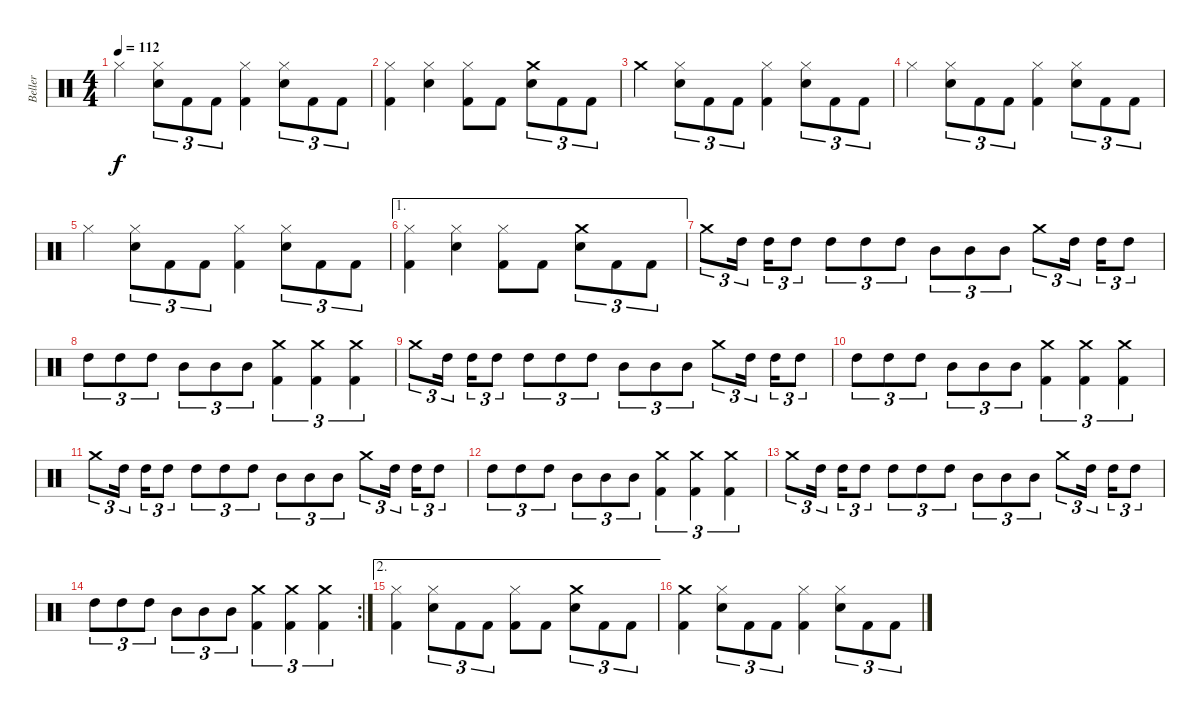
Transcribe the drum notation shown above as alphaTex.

\track ("Beller" "Beller") {instrument percussion}
\staff {score}
\articulation defaults
\ts (4 4)
\tempo 112
\clef neutral
\ks c "Hi-Hat (closed)".4{dy f}
("Hi-Hat (closed)" "Snare (hit) 2").8{tu (3 2)} "Kick (hit) 2".8{tu (3 2)} "Kick (hit) 2".8{tu (3 2)} ("Hi-Hat (closed)" "Kick (hit) 2").4 ("Hi-Hat (closed)" "Snare (hit) 2").8{tu (3 2)} "Kick (hit) 2".8{tu (3 2)} "Kick (hit) 2".8{tu (3 2)} |
("Hi-Hat (closed)" "Kick (hit) 2").4 ("Hi-Hat (closed)" "Snare (hit) 2").4 ("Hi-Hat (closed)" "Kick (hit) 2").8 "Kick (hit) 2".8 ("Crash medium (hit)" "Snare (hit) 2").8{tu (3 2)} "Kick (hit) 2".8{tu (3 2)} "Kick (hit) 2".8{tu (3 2)} |
"Crash medium (hit)".4 ("Hi-Hat (closed)" "Snare (hit) 2").8{tu (3 2)} "Kick (hit) 2".8{tu (3 2)} "Kick (hit) 2".8{tu (3 2)} ("Hi-Hat (closed)" "Kick (hit) 2").4 ("Hi-Hat (closed)" "Snare (hit) 2").8{tu (3 2)} "Kick (hit) 2".8{tu (3 2)} "Kick (hit) 2".8{tu (3 2)} |
"Hi-Hat (closed)".4 ("Hi-Hat (closed)" "Snare (hit) 2").8{tu (3 2)} "Kick (hit) 2".8{tu (3 2)} "Kick (hit) 2".8{tu (3 2)} ("Hi-Hat (closed)" "Kick (hit) 2").4 ("Hi-Hat (closed)" "Snare (hit) 2").8{tu (3 2)} "Kick (hit) 2".8{tu (3 2)} "Kick (hit) 2".8{tu (3 2)} |
"Hi-Hat (closed)".4 ("Hi-Hat (closed)" "Snare (hit) 2").8{tu (3 2)} "Kick (hit) 2".8{tu (3 2)} "Kick (hit) 2".8{tu (3 2)} ("Hi-Hat (closed)" "Kick (hit) 2").4 ("Hi-Hat (closed)" "Snare (hit) 2").8{tu (3 2)} "Kick (hit) 2".8{tu (3 2)} "Kick (hit) 2".8{tu (3 2)} |
\ae 1
("Hi-Hat (closed)" "Kick (hit) 2").4 ("Hi-Hat (closed)" "Snare (hit) 2").4 ("Hi-Hat (closed)" "Kick (hit) 2").8 "Kick (hit) 2".8 ("Crash medium (hit)" "Snare (hit) 2").8{tu (3 2)} "Kick (hit) 2".8{tu (3 2)} "Kick (hit) 2".8{tu (3 2)} |
"Crash medium (hit)".8{tu (3 2)} "High Tom (hit)".16{tu (3 2) beam splitsecondary} "High Tom (hit)".16{tu (3 2)} "High Tom (hit)".8{tu (3 2)} "High Tom (hit)".8{tu (3 2)} "High Tom (hit)".8{tu (3 2)} "High Tom (hit)".8{tu (3 2)} "Mid Tom (hit)".8{tu (3 2)} "Mid Tom (hit)".8{tu (3 2)} "Mid Tom (hit)".8{tu (3 2)} "Crash medium (hit)".8{tu (3 2)} "High Tom (hit)".16{tu (3 2) beam splitsecondary} "High Tom (hit)".16{tu (3 2)} "High Tom (hit)".8{tu (3 2)} |
"High Tom (hit)".8{tu (3 2)} "High Tom (hit)".8{tu (3 2)} "High Tom (hit)".8{tu (3 2)} "Mid Tom (hit)".8{tu (3 2)} "Mid Tom (hit)".8{tu (3 2)} "Mid Tom (hit)".8{tu (3 2)} ("Crash medium (hit)" "Kick (hit) 2").4{tu (3 2)} ("Crash medium (hit)" "Kick (hit) 2").4{tu (3 2)} ("Crash medium (hit)" "Kick (hit) 2").4{tu (3 2)} |
"Crash medium (hit)".8{tu (3 2)} "High Tom (hit)".16{tu (3 2) beam splitsecondary} "High Tom (hit)".16{tu (3 2)} "High Tom (hit)".8{tu (3 2)} "High Tom (hit)".8{tu (3 2)} "High Tom (hit)".8{tu (3 2)} "High Tom (hit)".8{tu (3 2)} "Mid Tom (hit)".8{tu (3 2)} "Mid Tom (hit)".8{tu (3 2)} "Mid Tom (hit)".8{tu (3 2)} "Crash medium (hit)".8{tu (3 2)} "High Tom (hit)".16{tu (3 2) beam splitsecondary} "High Tom (hit)".16{tu (3 2)} "High Tom (hit)".8{tu (3 2)} |
"High Tom (hit)".8{tu (3 2)} "High Tom (hit)".8{tu (3 2)} "High Tom (hit)".8{tu (3 2)} "Mid Tom (hit)".8{tu (3 2)} "Mid Tom (hit)".8{tu (3 2)} "Mid Tom (hit)".8{tu (3 2)} ("Crash medium (hit)" "Kick (hit) 2").4{tu (3 2)} ("Crash medium (hit)" "Kick (hit) 2").4{tu (3 2)} ("Crash medium (hit)" "Kick (hit) 2").4{tu (3 2)} |
"Crash medium (hit)".8{tu (3 2)} "High Tom (hit)".16{tu (3 2) beam splitsecondary} "High Tom (hit)".16{tu (3 2)} "High Tom (hit)".8{tu (3 2)} "High Tom (hit)".8{tu (3 2)} "High Tom (hit)".8{tu (3 2)} "High Tom (hit)".8{tu (3 2)} "Mid Tom (hit)".8{tu (3 2)} "Mid Tom (hit)".8{tu (3 2)} "Mid Tom (hit)".8{tu (3 2)} "Crash medium (hit)".8{tu (3 2)} "High Tom (hit)".16{tu (3 2) beam splitsecondary} "High Tom (hit)".16{tu (3 2)} "High Tom (hit)".8{tu (3 2)} |
"High Tom (hit)".8{tu (3 2)} "High Tom (hit)".8{tu (3 2)} "High Tom (hit)".8{tu (3 2)} "Mid Tom (hit)".8{tu (3 2)} "Mid Tom (hit)".8{tu (3 2)} "Mid Tom (hit)".8{tu (3 2)} ("Crash medium (hit)" "Kick (hit) 2").4{tu (3 2)} ("Crash medium (hit)" "Kick (hit) 2").4{tu (3 2)} ("Crash medium (hit)" "Kick (hit) 2").4{tu (3 2)} |
"Crash medium (hit)".8{tu (3 2)} "High Tom (hit)".16{tu (3 2) beam splitsecondary} "High Tom (hit)".16{tu (3 2)} "High Tom (hit)".8{tu (3 2)} "High Tom (hit)".8{tu (3 2)} "High Tom (hit)".8{tu (3 2)} "High Tom (hit)".8{tu (3 2)} "Mid Tom (hit)".8{tu (3 2)} "Mid Tom (hit)".8{tu (3 2)} "Mid Tom (hit)".8{tu (3 2)} "Crash medium (hit)".8{tu (3 2)} "High Tom (hit)".16{tu (3 2) beam splitsecondary} "High Tom (hit)".16{tu (3 2)} "High Tom (hit)".8{tu (3 2)} |
\rc 2 "High Tom (hit)".8{tu (3 2)} "High Tom (hit)".8{tu (3 2)} "High Tom (hit)".8{tu (3 2)} "Mid Tom (hit)".8{tu (3 2)} "Mid Tom (hit)".8{tu (3 2)} "Mid Tom (hit)".8{tu (3 2)}
("Crash medium (hit)" "Kick (hit) 2").4{tu (3 2)} ("Crash medium (hit)" "Kick (hit) 2").4{tu (3 2)} ("Crash medium (hit)" "Kick (hit) 2").4{tu (3 2)} |
\ae 2
("Hi-Hat (closed)" "Kick (hit) 2").4 ("Hi-Hat (closed)" "Snare (hit) 2").8{tu (3 2)} "Kick (hit) 2".8{tu (3 2)} "Kick (hit) 2".8{tu (3 2)} ("Hi-Hat (closed)" "Kick (hit) 2").8 "Kick (hit) 2".8 ("Crash medium (hit)" "Snare (hit) 2").8{tu (3 2)} "Kick (hit) 2".8{tu (3 2)} "Kick (hit) 2".8{tu (3 2)} |
("Crash medium (hit)" "Kick (hit) 2").4 ("Hi-Hat (closed)" "Snare (hit) 2").8{tu (3 2)} "Kick (hit) 2".8{tu (3 2)} "Kick (hit) 2".8{tu (3 2)} ("Hi-Hat (closed)" "Kick (hit) 2").4 ("Hi-Hat (closed)" "Snare (hit) 2").8{tu (3 2)} "Kick (hit) 2".8{tu (3 2)} "Kick (hit) 2".8{tu (3 2)}
